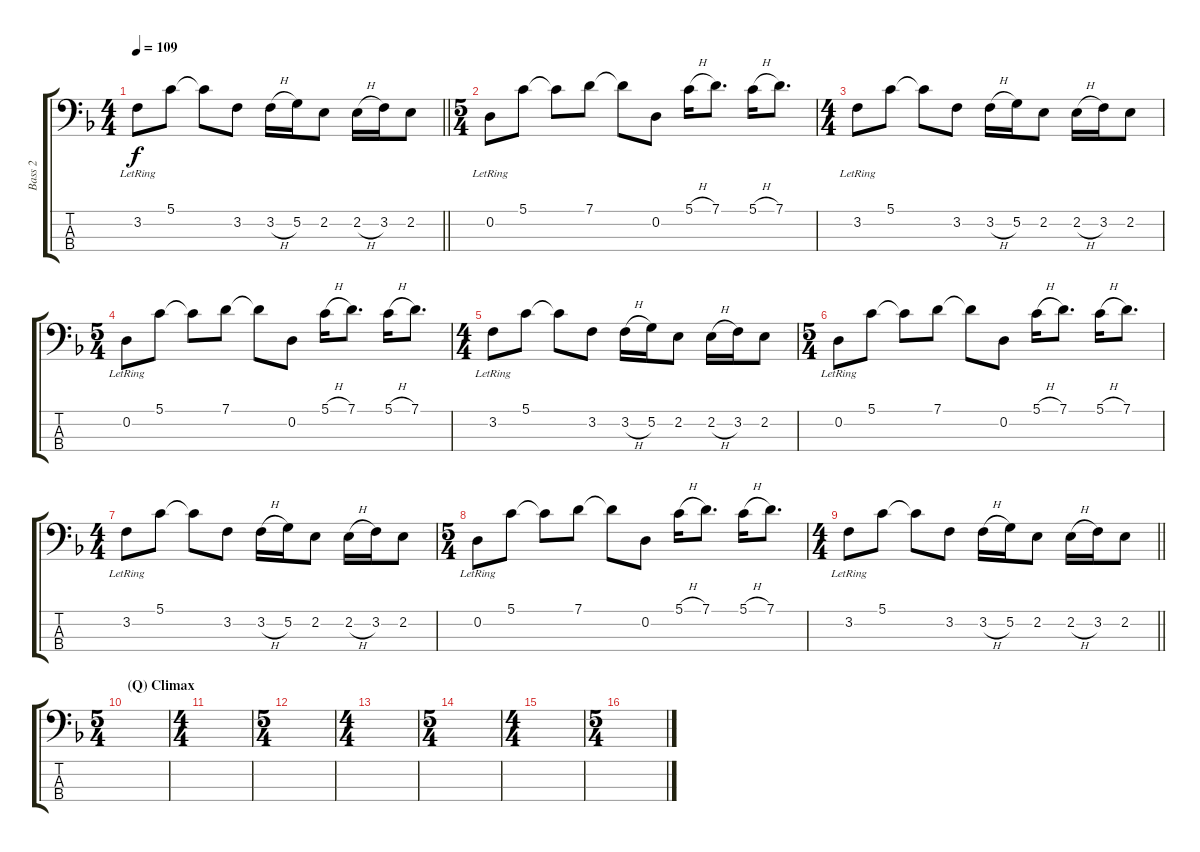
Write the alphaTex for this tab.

\track ("Bass 2" "Bass 2") {instrument electricbasspick}
\staff {score tabs}
\tuning (G2 D2 A1 D1) {hide}
\ts (4 4)
\tempo 109
\clef f4
\barLineRight lightlight
\ks dminor
3.2{lr}.8{dy f} 5.1.8{beam split} 5.1{t}.8{beam merge} 3.2.8 3.2{h}.16 5.2.16 2.2.8 2.2{h}.16 3.2.16 2.2.8 |
\ts (5 4)
0.2{lr}.8 5.1.8{beam split} 5.1{t}.8{beam merge} 7.1.8{beam split} 7.1{t}.8 0.2.8 5.1{h}.16 7.1.8{d} 5.1{h}.16 7.1.8{d} |
\ts (4 4)
3.2{lr}.8 5.1.8{beam split} 5.1{t}.8{beam merge} 3.2.8 3.2{h}.16 5.2.16 2.2.8 2.2{h}.16 3.2.16 2.2.8 |
\ts (5 4)
0.2{lr}.8 5.1.8{beam split} 5.1{t}.8{beam merge} 7.1.8{beam split} 7.1{t}.8 0.2.8 5.1{h}.16 7.1.8{d} 5.1{h}.16 7.1.8{d} |
\ts (4 4)
3.2{lr}.8 5.1.8{beam split} 5.1{t}.8{beam merge} 3.2.8 3.2{h}.16 5.2.16 2.2.8 2.2{h}.16 3.2.16 2.2.8 |
\ts (5 4)
0.2{lr}.8 5.1.8{beam split} 5.1{t}.8{beam merge} 7.1.8{beam split} 7.1{t}.8 0.2.8 5.1{h}.16 7.1.8{d} 5.1{h}.16 7.1.8{d} |
\ts (4 4)
3.2{lr}.8 5.1.8{beam split} 5.1{t}.8{beam merge} 3.2.8 3.2{h}.16 5.2.16 2.2.8 2.2{h}.16 3.2.16 2.2.8 |
\ts (5 4)
0.2{lr}.8 5.1.8{beam split} 5.1{t}.8{beam merge} 7.1.8{beam split} 7.1{t}.8 0.2.8 5.1{h}.16 7.1.8{d} 5.1{h}.16 7.1.8{d} |
\ts (4 4)
\barLineRight lightlight
3.2{lr}.8 5.1.8{beam split} 5.1{t}.8{beam merge} 3.2.8 3.2{h}.16 5.2.16 2.2.8 2.2{h}.16 3.2.16 2.2.8 |
\ts (5 4)
\section ("" "(Q) Climax")
|
\ts (4 4)
|
\ts (5 4)
|
\ts (4 4)
|
\ts (5 4)
|
\ts (4 4)
|
\ts (5 4)
